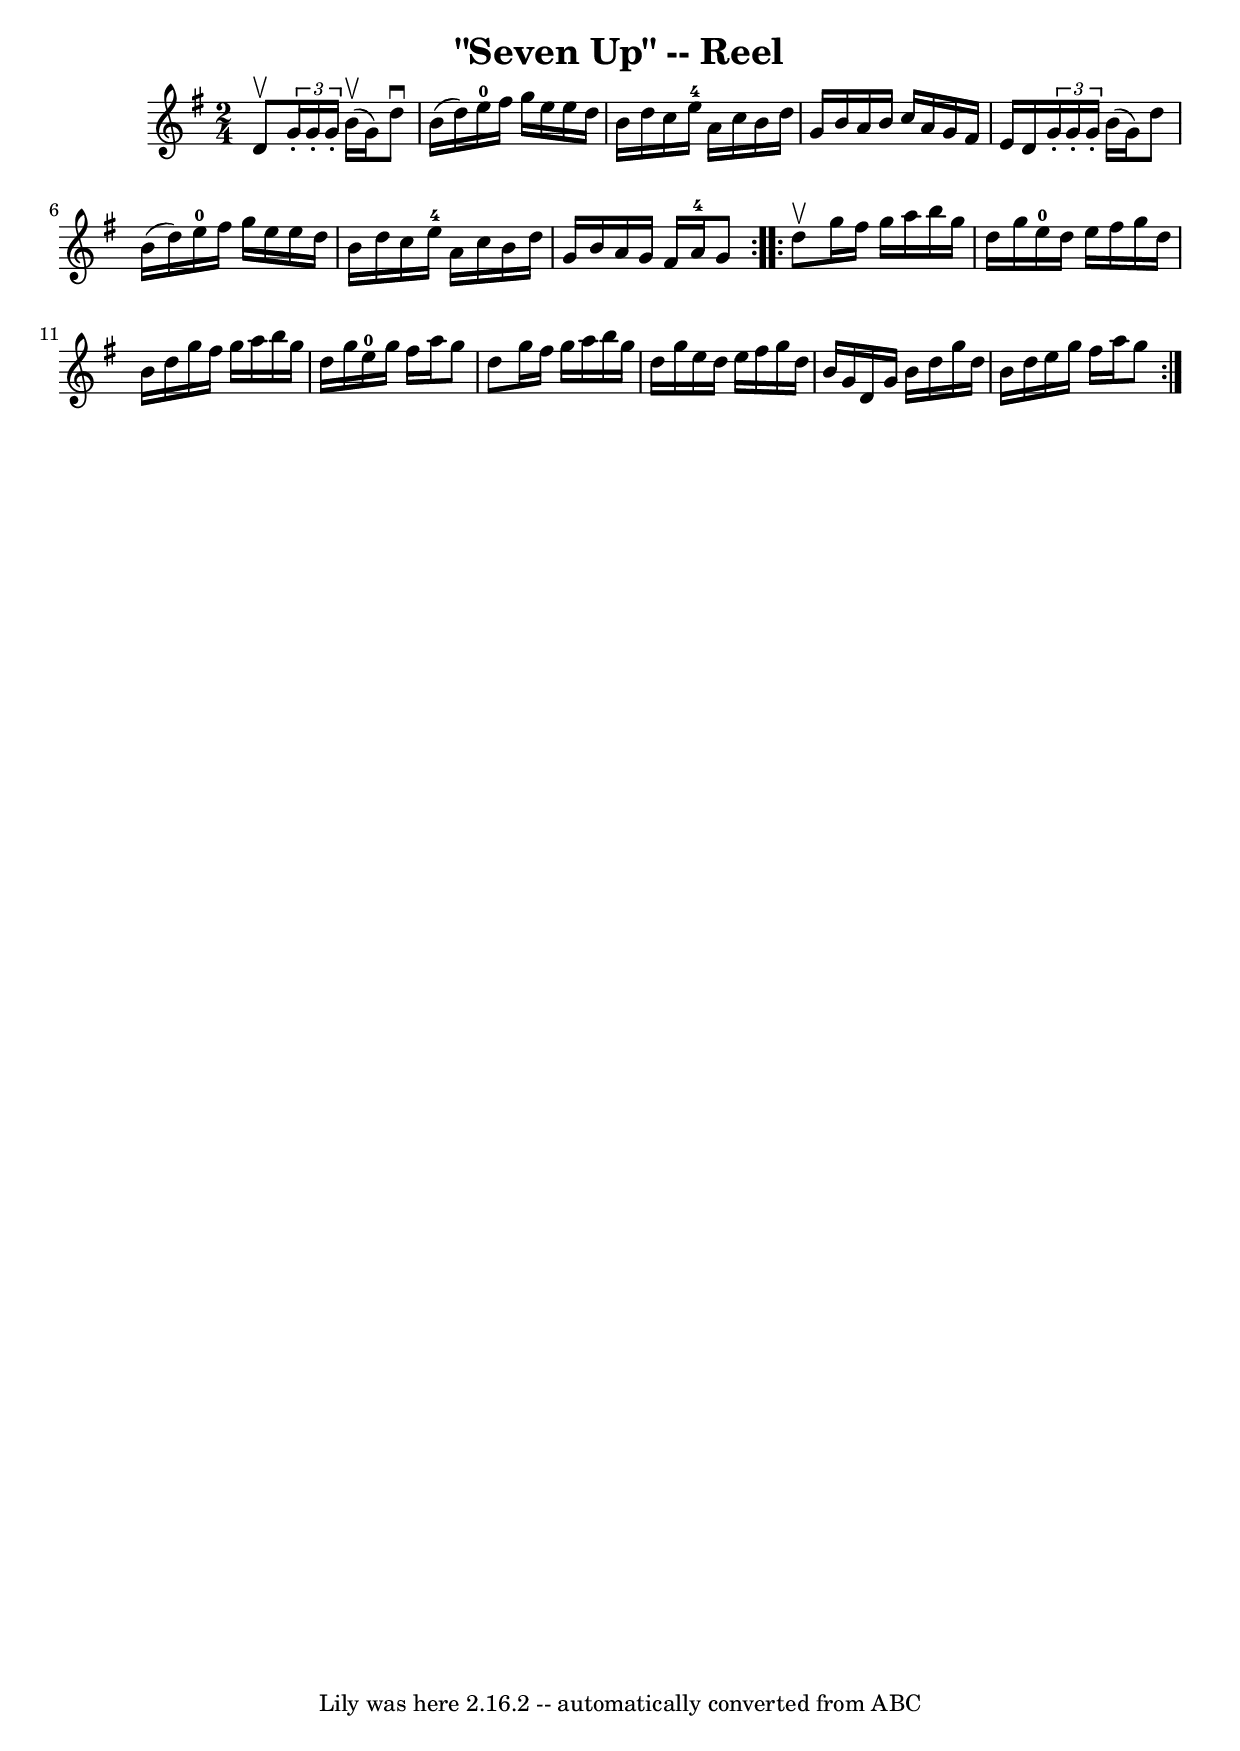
\version "2.16.2"
\include "Mammoth.ily"
\header {
  %% book = "Ryan's Mammoth Collection"
  crossRefNumber = "1"
  footnotes = "\\\\"
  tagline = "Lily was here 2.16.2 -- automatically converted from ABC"
  title = "\"Seven Up\" -- Reel"

}
voicedefault =  {



  \repeat volta 2 {

    \time 2/4 
    \key g \major
    d'8^\upbow |
    \times 2/3 { g'16 -.   
		 g'16 -. g'16 -. 
	       } b'16^\upbow(g'16) d''8^\downbow b'16 (
    d''16)   |
    e''16-0 fis''16 g''16 e''16 e''16    
    d''16 b'16 d''16    |
    c''16 e''16-4 a'16 c''16    
    b'16 d''16 g'16 b'16    |
    a'16 b'16 c''16 a'16    
    g'16 fis'16 e'16 d'16    |
    \times 2/3 { g'16 -. g'16 -. 
		 g'16 -. 
	       } b'16 (g'16) d''8 b'16 (d''16)   |
    
    e''16-0 fis''16 g''16 e''16 e''16 d''16 b'16 d''16    
    |
    c''16 e''16-4 a'16 c''16 b'16 d''16 g'16 b'16 
    |
    a'16 g'16 fis'16 a'16-4 g'8  
  }     

  \repeat volta 2 {
    d''8^\upbow |
    g''16 fis''16 g''16    
    a''16 b''16 g''16 d''16 g''16    |
    e''16-0 d''16    
    e''16 fis''16 g''16 d''16 b'16 d''16    |
    g''16    
    fis''16 g''16 a''16 b''16 g''16 d''16 g''16    |
    
    e''16-0 g''16 fis''16 a''16 g''8 d''8    |
    g''16    
    fis''16 g''16 a''16 b''16 g''16 d''16 g''16    |
    
    e''16 d''16 e''16 fis''16 g''16 d''16 b'16 g'16    
    |
    d'16 g'16 b'16 d''16 g''16 d''16 b'16 d''16    
    |
    e''16 g''16 fis''16 a''16 g''8  
  }   

}

\score{
  <<

    \context Staff="default"
    {
      \voicedefault 
      
    }

  >>
  \layout {
    
  }
  \midi {
  }

}
